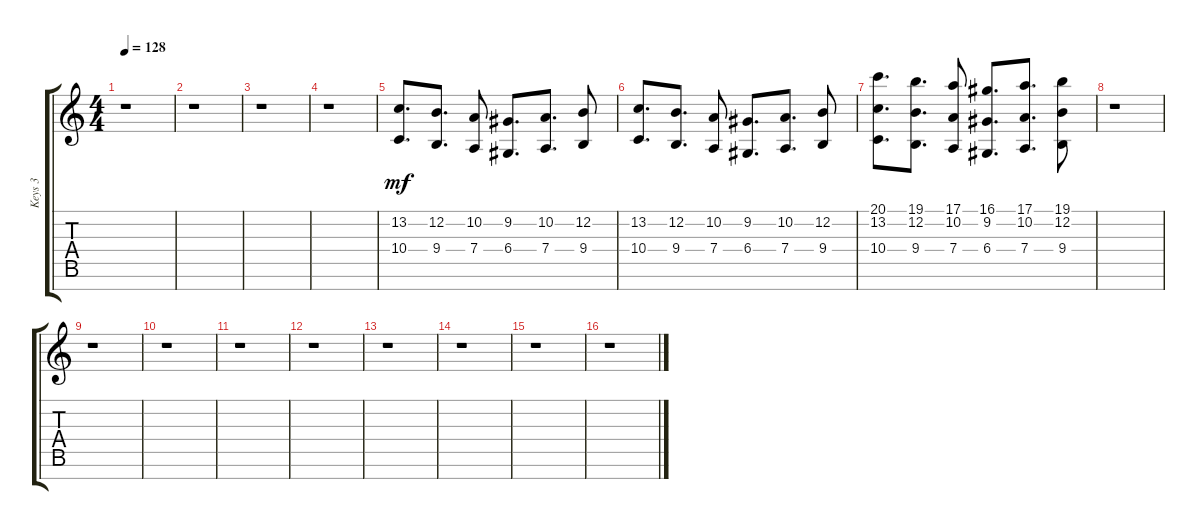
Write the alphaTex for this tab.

\track ("Keys 3" "Keys 3") {instrument stringensemble2}
\staff {score tabs}
\tuning (E4 B3 G3 D3 A2 E2 B1) {hide}
\ts (4 4)
\tempo 128
\clef g2
\ks c
r.1{dy mf} |
r.1 |
r.1 |
r.1 |
(13.2 10.4).8{d} (12.2 9.4).8{d} (10.2 7.4).8 (9.2 6.4).8{d} (10.2 7.4).8{d} (12.2 9.4).8 |
(13.2 10.4).8{d} (12.2 9.4).8{d} (10.2 7.4).8 (9.2 6.4).8{d} (10.2 7.4).8{d} (12.2 9.4).8 |
(20.1 13.2 10.4).8{d} (19.1 12.2 9.4).8{d} (17.1 10.2 7.4).8 (16.1 9.2 6.4).8{d} (17.1 10.2 7.4).8{d} (19.1 12.2 9.4).8 |
r.1 |
r.1 |
r.1 |
r.1 |
r.1 |
r.1 |
r.1 |
r.1 |
r.1
